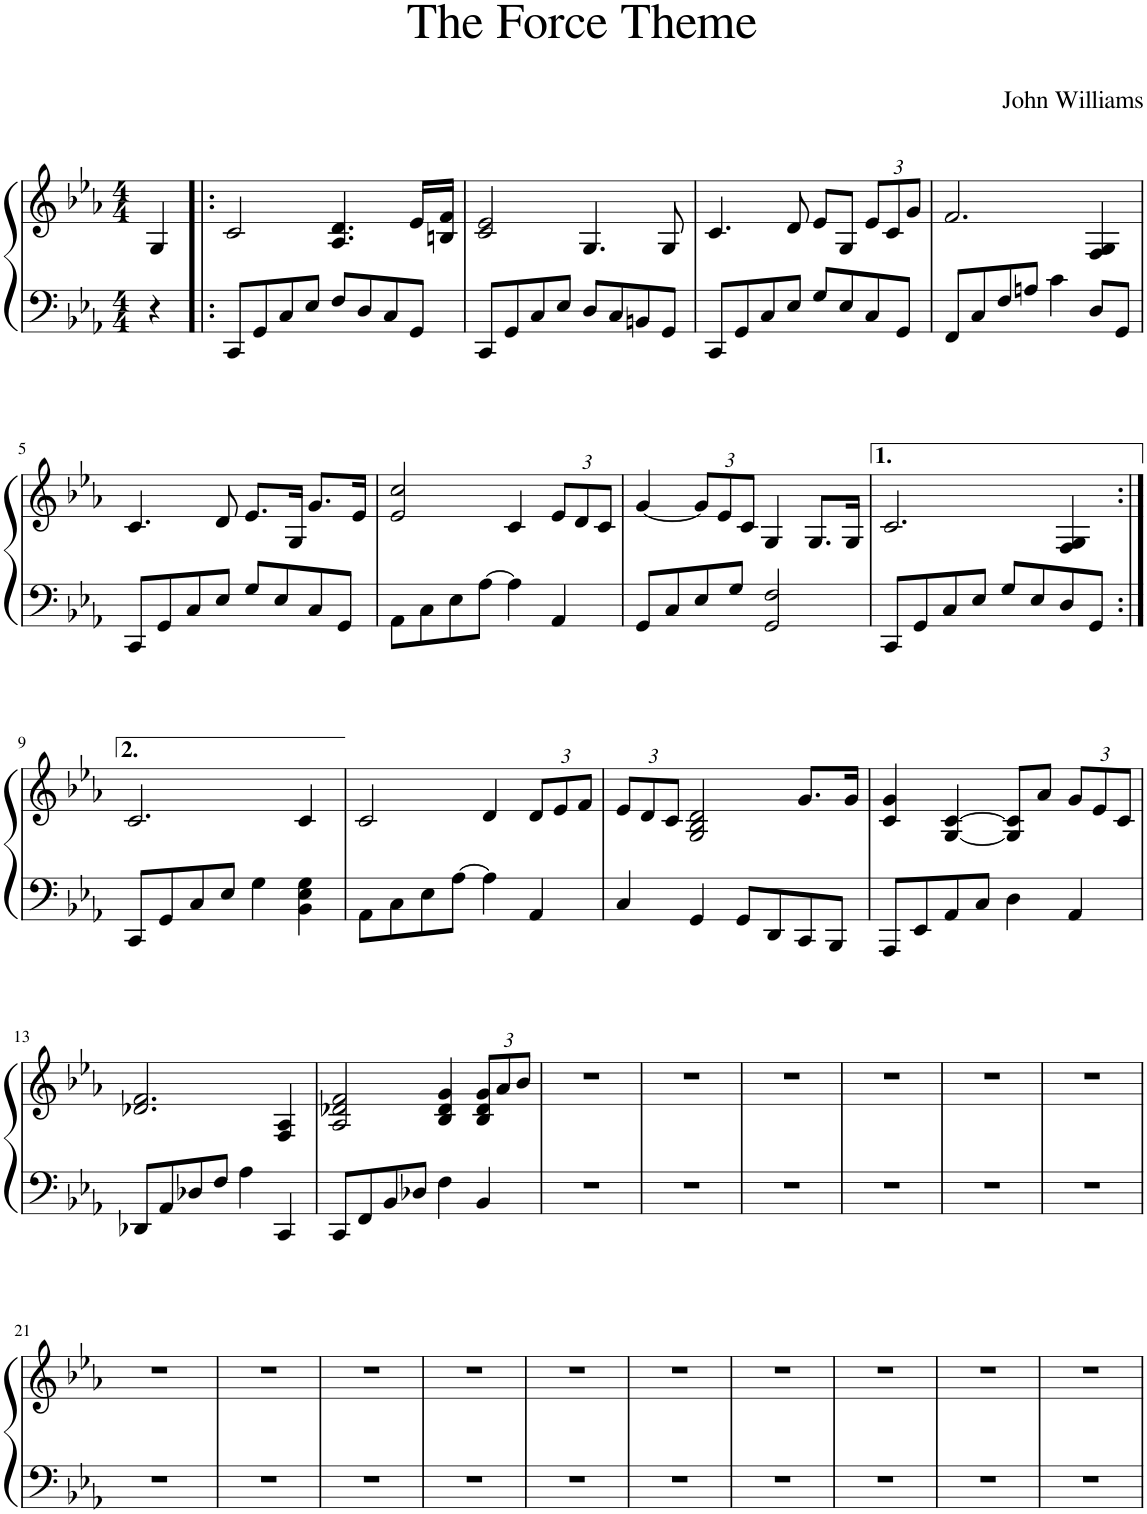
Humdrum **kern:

**kern	**kern
*part1	*part1
*staff2	*staff1
*I"Piano	*
*I'Pno.	*
*clefF4	*clefG2
*k[b-e-a-]	*k[b-e-a-]
*M4/4	*M4/4
=	=
4r	4G/
=1!|:	=1!|:
8CC/L	2c/
8GG/	.
8C/	.
8E-/J	.
8F/L	4.A-/ 4.d/
8D/	.
8C/	.
8GG/J	16e-/LL
.	16Bn/ 16f/JJ
=2	=2
8CC/L	2c/ 2e-/
8GG/	.
8C/	.
8E-/J	.
8D/L	4.G/
8C/	.
8BBn/	.
8GG/J	8G/
=3	=3
8CC/L	4.c/
8GG/	.
8C/	.
8E-/J	8d/
8G/L	8e-/L
8E-/	8G/J
*	*Xbrackettup
8C/	12e-/L
.	12c/
8GG/J	.
.	12g/J
=4	=4
8FF/L	2.f/
8C/	.
8F/	.
8An/J	.
4c\	.
8D/L	4F/ 4G/
8GG/J	.
!!LO:LB:g=z
=5	=5
8CC/L	4.c/
8GG/	.
8C/	.
8E-/J	8d/
8G/L	8.e-/L
8E-/	.
.	16G/Jk
8C/	8.g/L
8GG/J	.
.	16e-/Jk
=6	=6
8AA-\L	2e-/ 2cc/
8C\	.
8E-\	.
[8A-\J	.
4A-\]	4c/
4AA-/	12e-/L
.	12d/
.	12c/J
=7	=7
8GG/L	[4g/
8C/	.
8E-/	12g/L]
.	12e-/
8G/J	.
.	12c/J
2GG/ 2F/	4G/
.	8.G/L
.	16G/Jk
=8	=8
8CC/L	2.c/
8GG/	.
8C/	.
8E-/J	.
8G/L	.
8E-/	.
8D/	4F/ 4G/
8GG/J	.
!!LO:LB:g=z
=9:|!	=9:|!
8CC/L	2.c/
8GG/	.
8C/	.
8E-/J	.
4G\	.
4BB-\ 4E-\ 4G\	4c/
=10	=10
8AA-\L	2c/
8C\	.
8E-\	.
[8A-\J	.
4A-\]	4d/
4AA-/	12d/L
.	12e-/
.	12f/J
=11	=11
4C/	12e-/L
.	12d/
.	12c/J
4GG/	2G/ 2B-/ 2d/
8GG/L	.
8DD/	.
8CC/	8.g/L
8BBB-/J	.
.	16g/Jk
=12	=12
8AAA-/L	4c/ 4g/
8EE-/	.
8AA-/	[4G/ [4c/
8C/J	.
4D\	8G/] 8c/]L
.	8a-/J
4AA-/	12g/L
.	12e-/
.	12c/J
!!LO:LB:g=z
=13	=13
8DD-X/L	2.d-X/ 2.f/
8AA-/	.
8D-X/	.
8F/J	.
4A-\	.
4CC/	4F/ 4A-/
=14	=14
8CC/L	2A-/ 2d-X/ 2f/
8FF/	.
8BB-/	.
8D-X/J	.
4F\	4B-/ 4d-/ 4g/
4BB-/	12B-/ 12d-/ 12g/L
.	12a-/
.	12b-/J
=15	=15
1r	1r
=16	=16
1r	1r
=17	=17
1r	1r
=18	=18
1r	1r
=19	=19
1r	1r
=20	=20
1r	1r
!!LO:LB:g=z
=21	=21
1r	1r
=22	=22
1r	1r
=23	=23
1r	1r
=24	=24
1r	1r
=25	=25
1r	1r
=26	=26
1r	1r
=27	=27
1r	1r
=28	=28
1r	1r
=29	=29
1r	1r
=30	=30
1r	1r
=	=
*-	*-
